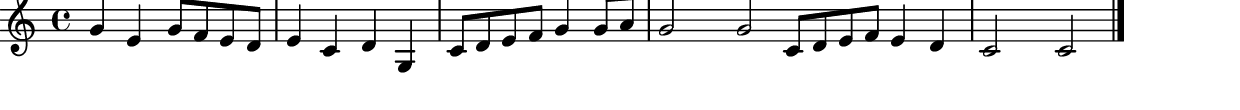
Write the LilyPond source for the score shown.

% MusicXML to Lilypond converter by Kovi

% Analyzing...
% 1 parts
% 1 Staff
% forceBassClefActive = 
melody = {
% 27 notes in the part
% 1 voices

\new Staff
\new Voice {
% 27 notes
% 6 mesaures

% Measure 1
\clef "treble"
\key c \major
\repeat volta 2 {
\time 4/4 
g'4 e'4 g'8 f'8 e'8 d'8 
% Measure 2
e'4 c'4 d'4 g4 
% Measure 3
}\alternative {
{c'8 d'8 e'8 f'8 g'4 g'8 a'8 
% Measure 4
g'2 g'2 \bar ":|" }
% Measure 5
{c'8 d'8 e'8 f'8 e'4 d'4 }
}
% Measure 6
c'2 c'2 \bar "|." 
} % voice
} % melody


harmonies = \chordmode {
% 9 chords
\germanChords
c4 s4 g4 s4 c4 s4 g4 s4 c4 s4 s4 s4 g4 s4 s4 s4 c4 s4 g4 s4 c4
}

\include "../../definitions.ly"
